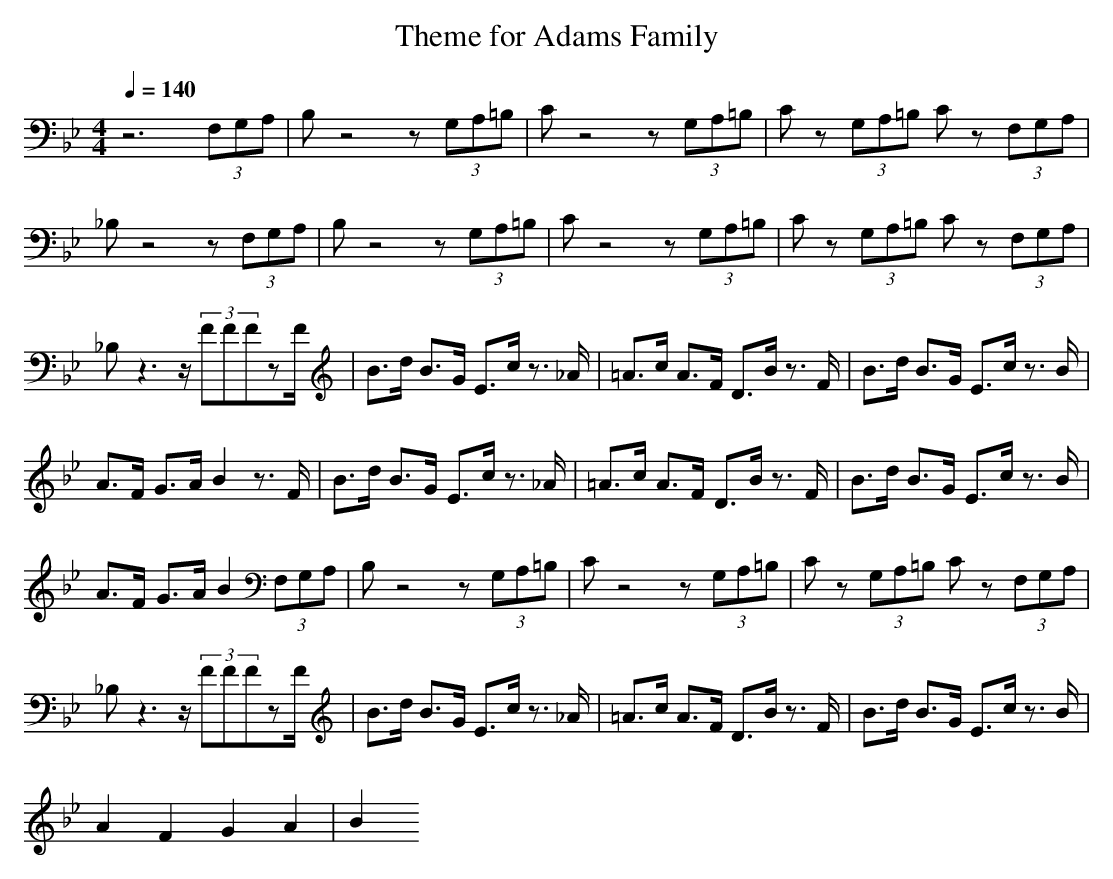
X:1
T: Theme for Adams Family
M: 4/4
L: 1/8
Q:1/4=140
K:Bb
V:1
z6 (3F,G,A,|B,z4z (3G,A,=B,|Cz4z (3G,A,=B,|Cz (3G,A,=B, Cz (3F,G,A,|
_B,z4z (3F,G,A,|B,z4z (3G,A,=B,|Cz4z (3G,A,=B,|Cz (3G,A,=B, Cz (3F,G,A,|
_B,z3 z/2(3FFFzF/2|B3/2d/2 B3/2G/2 E3/2c/2 z3/2_A/2|=A3/2c/2 A3/2F/2 D3/2B/2 z3/2F/2|B3/2d/2 B3/2G/2 E3/2c/2 z3/2B/2|
A3/2F/2 G3/2A/2 B2 z3/2F/2|B3/2d/2 B3/2G/2 E3/2c/2 z3/2_A/2|=A3/2c/2 A3/2F/2 D3/2B/2 z3/2F/2|B3/2d/2 B3/2G/2 E3/2c/2 z3/2B/2|
A3/2F/2 G3/2A/2 B2 (3F,G,A,|B,z4z (3G,A,=B,|Cz4z (3G,A,=B,|Cz (3G,A,=B, Cz (3F,G,A,|
_B,z3 z/2(3FFFzF/2|B3/2d/2 B3/2G/2 E3/2c/2 z3/2_A/2|=A3/2c/2 A3/2F/2 D3/2B/2 z3/2F/2|B3/2d/2 B3/2G/2 E3/2c/2 z3/2B/2|
A2 F2 G2 A2|B2
